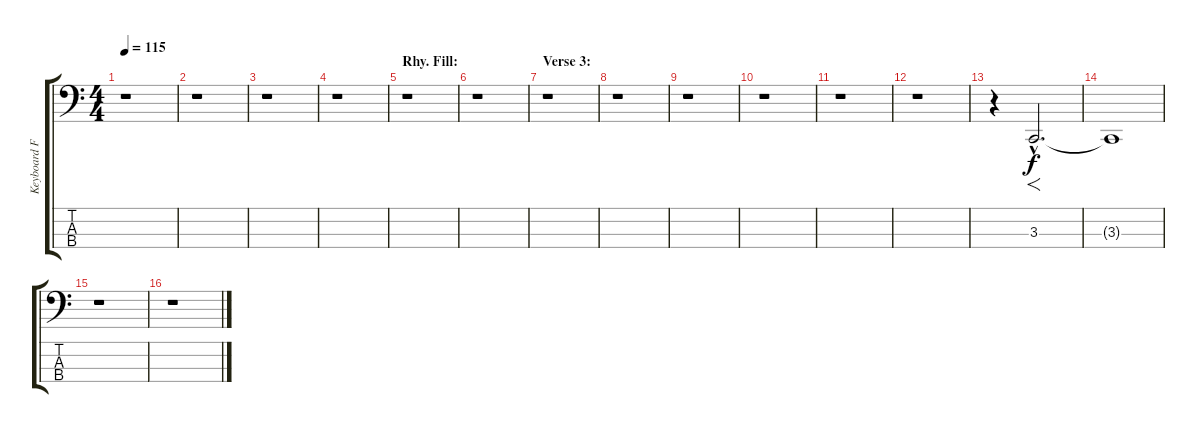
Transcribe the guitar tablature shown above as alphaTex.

\track ("Keyboard Fill" "Keyboard F") {instrument pad2warm}
\staff {score tabs}
\tuning (G2 D2 A1 E1) {hide}
\ts (4 4)
\tempo 115
\clef f4
\ks c
r.1{dy f} |
r.1 |
r.1 |
r.1 |
\section ("" "Rhy. Fill:")
r.1 |
r.1 |
\section ("" "Verse 3:")
r.1 |
r.1 |
r.1 |
r.1 |
r.1 |
r.1 |
r.4 3.3{hac}.2{f d} |
3.3{t}.1 |
r.1 |
r.1
